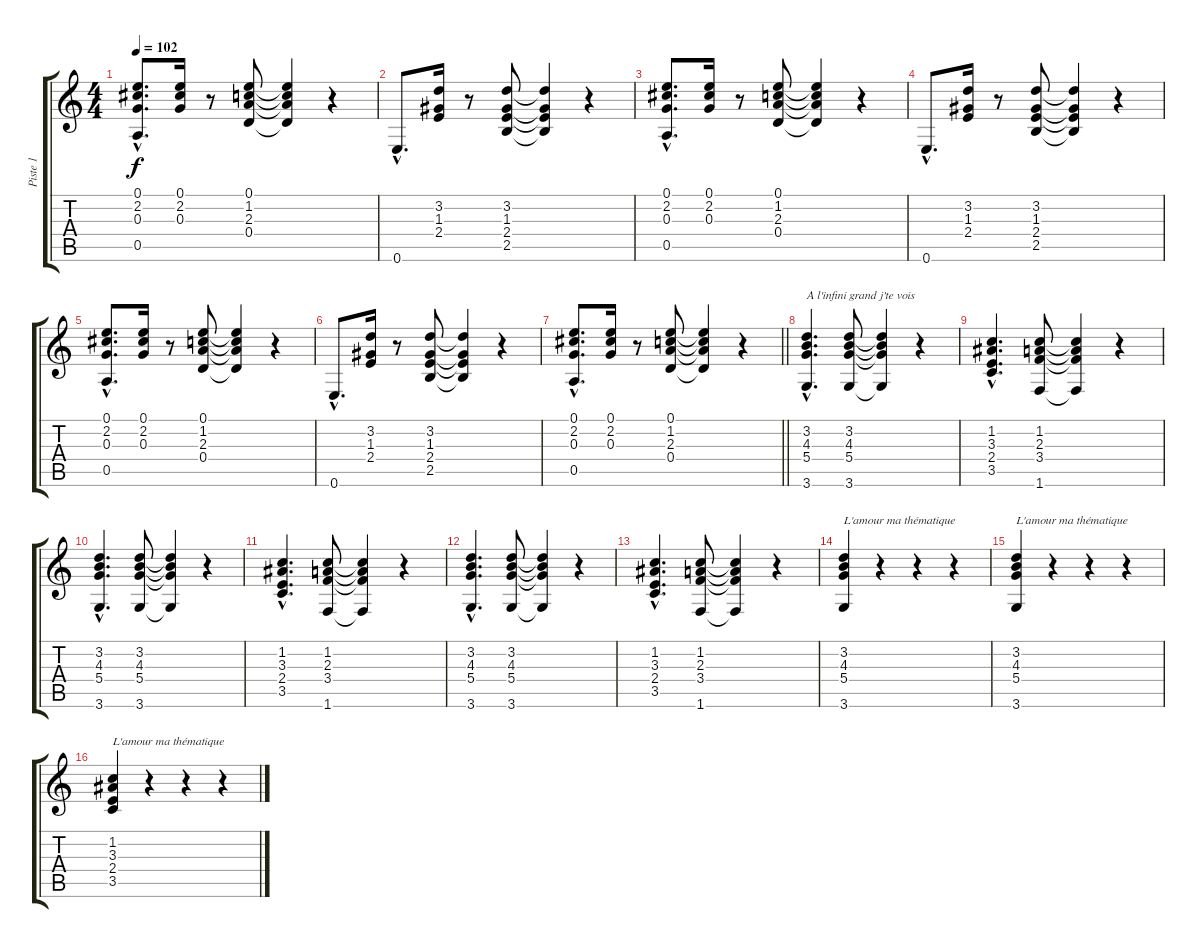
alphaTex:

\track ("Piste 1" "Piste 1") {instrument acousticguitarnylon}
\staff {score tabs}
\tuning (E4 B3 G3 D3 A2 E2) {hide}
\ts (4 4)
\tempo 102
\clef g2
\ks c
(0.1{hac} 2.2{hac} 0.3{hac} 0.5{hac}).8{d dy f} (0.1 2.2 0.3).16 r.8 (0.1 1.2 2.3 0.4).8 (0.1{t} 1.2{t} 2.3{t} 0.4{t}).4 r.4 |
0.6{hac}.8{d} (3.2 1.3 2.4).16 r.8 (3.2 1.3 2.4 2.5).8 (3.2{t} 1.3{t} 2.4{t} 2.5{t}).4 r.4 |
(0.1{hac} 2.2{hac} 0.3{hac} 0.5{hac}).8{d} (0.1 2.2 0.3).16 r.8 (0.1 1.2 2.3 0.4).8 (0.1{t} 1.2{t} 2.3{t} 0.4{t}).4 r.4 |
0.6{hac}.8{d} (3.2 1.3 2.4).16 r.8 (3.2 1.3 2.4 2.5).8 (3.2{t} 1.3{t} 2.4{t} 2.5{t}).4 r.4 |
(0.1{hac} 2.2{hac} 0.3{hac} 0.5{hac}).8{d} (0.1 2.2 0.3).16 r.8 (0.1 1.2 2.3 0.4).8 (0.1{t} 1.2{t} 2.3{t} 0.4{t}).4 r.4 |
0.6{hac}.8{d} (3.2 1.3 2.4).16 r.8 (3.2 1.3 2.4 2.5).8 (3.2{t} 1.3{t} 2.4{t} 2.5{t}).4 r.4 |
\barLineRight lightlight
(0.1{hac} 2.2{hac} 0.3{hac} 0.5{hac}).8{d} (0.1 2.2 0.3).16 r.8 (0.1 1.2 2.3 0.4).8 (0.1{t} 1.2{t} 2.3{t} 0.4{t}).4 r.4 |
(3.2{hac} 4.3{hac} 5.4{hac} 3.6{hac}).4{d txt "A l'infini grand j'te vois"} (3.2 4.3 5.4 3.6).8 (3.2{t} 4.3{t} 5.4{t} 3.6{t}).4 r.4 |
(1.2{hac} 3.3{hac} 2.4{hac} 3.5{hac}).4{d} (1.2 2.3 3.4 1.6).8 (1.2{t} 2.3{t} 3.4{t} 1.6{t}).4 r.4 |
(3.2{hac} 4.3{hac} 5.4{hac} 3.6{hac}).4{d} (3.2 4.3 5.4 3.6).8 (3.2{t} 4.3{t} 5.4{t} 3.6{t}).4 r.4 |
(1.2{hac} 3.3{hac} 2.4{hac} 3.5{hac}).4{d} (1.2 2.3 3.4 1.6).8 (1.2{t} 2.3{t} 3.4{t} 1.6{t}).4 r.4 |
(3.2{hac} 4.3{hac} 5.4{hac} 3.6{hac}).4{d} (3.2 4.3 5.4 3.6).8 (3.2{t} 4.3{t} 5.4{t} 3.6{t}).4 r.4 |
(1.2{hac} 3.3{hac} 2.4{hac} 3.5{hac}).4{d} (1.2 2.3 3.4 1.6).8 (1.2{t} 2.3{t} 3.4{t} 1.6{t}).4 r.4 |
(3.2 4.3 5.4 3.6).4{txt "L'amour ma thématique"} r.4 r.4 r.4 |
(3.2 4.3 5.4 3.6).4{txt "L'amour ma thématique"} r.4 r.4 r.4 |
(1.2 3.3 2.4 3.5).4{txt "L'amour ma thématique"} r.4 r.4 r.4
